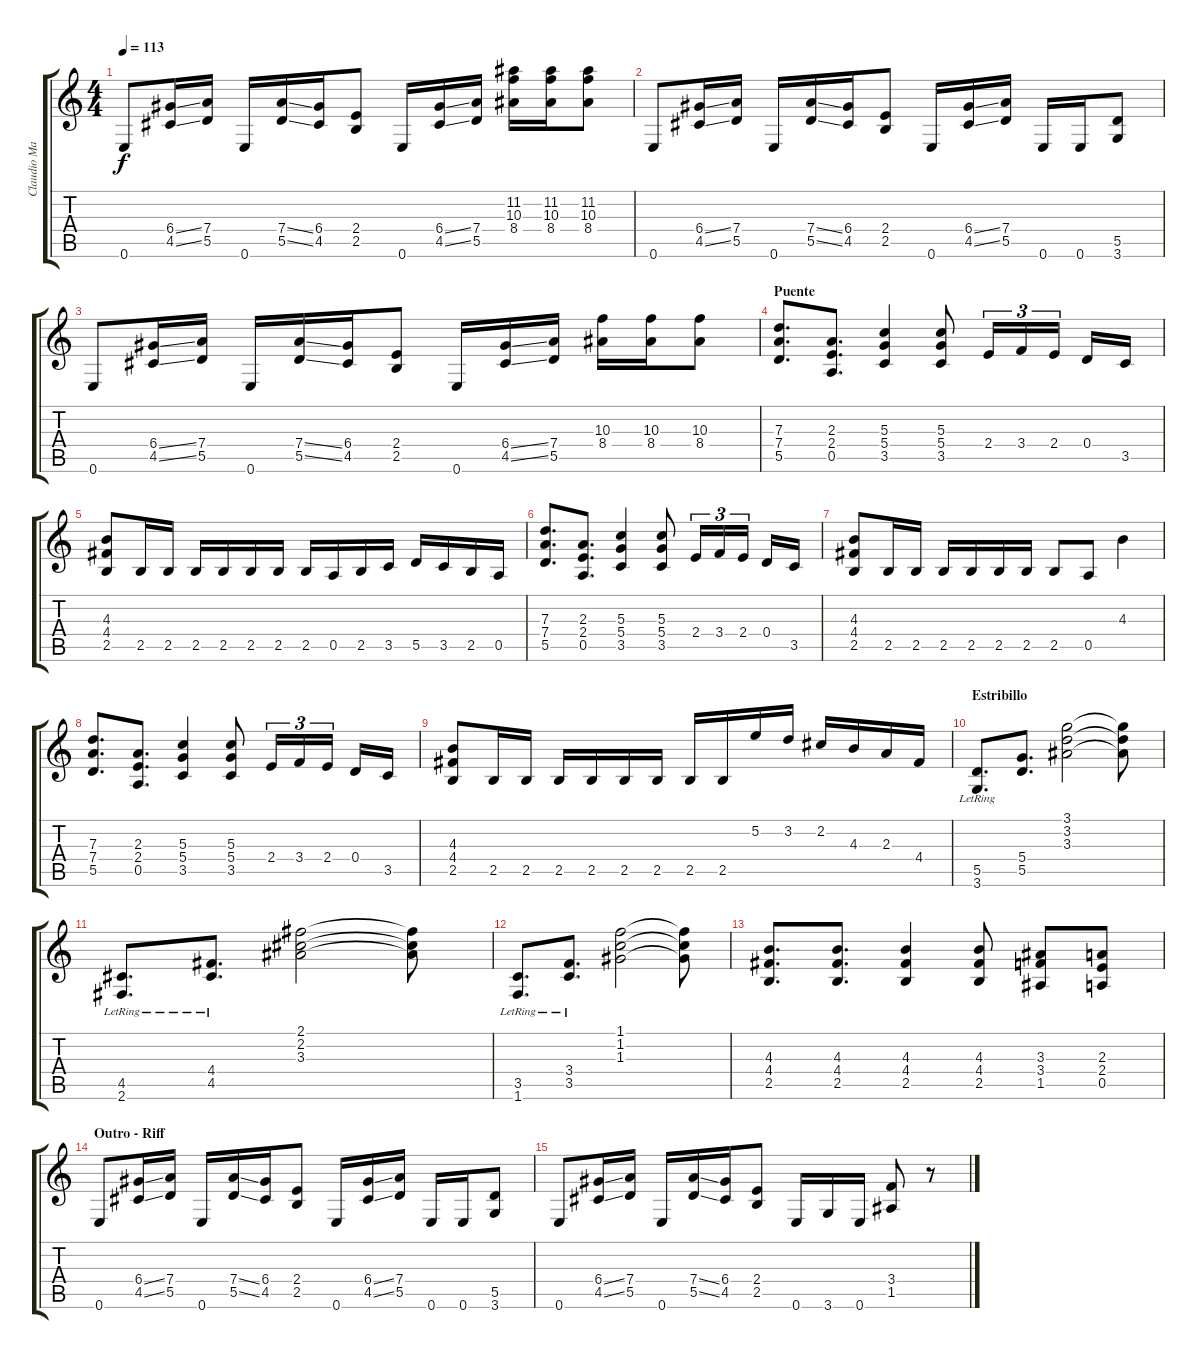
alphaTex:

\track ("Claudio Marciello (Gtr 1)" "Claudio Ma") {instrument distortionguitar}
\staff {score tabs}
\tuning (E4 B3 G3 D3 A2 E2) {hide}
\ts (4 4)
\tempo 113
\clef g2
\ks c
0.6.8{dy f} (6.4{ss} 4.5{ss}).16 (7.4 5.5).16 0.6.16 (7.4{ss} 5.5{ss}).16 (6.4 4.5).16 (2.4 2.5).8 0.6.16 (6.4{ss} 4.5{ss}).16 (7.4 5.5).16 (11.2 10.3 8.4).16 (11.2 10.3 8.4).16 (11.2 10.3 8.4).8 |
0.6.8 (6.4{ss} 4.5{ss}).16 (7.4 5.5).16 0.6.16 (7.4{ss} 5.5{ss}).16 (6.4 4.5).16 (2.4 2.5).8 0.6.16 (6.4{ss} 4.5{ss}).16 (7.4 5.5).16 0.6.16 0.6.16 (5.5 3.6).8 |
0.6.8 (6.4{ss} 4.5{ss}).16 (7.4 5.5).16 0.6.16 (7.4{ss} 5.5{ss}).16 (6.4 4.5).16 (2.4 2.5).8 0.6.16 (6.4{ss} 4.5{ss}).16 (7.4 5.5).16 (10.3 8.4).16 (10.3 8.4).16 (10.3 8.4).8 |
\section ("" "Puente")
(7.3 7.4 5.5).8{d} (2.3 2.4 0.5).8{d} (5.3 5.4 3.5).4 (5.3 5.4 3.5).8 2.4.16{tu (3 2)} 3.4.16{tu (3 2)} 2.4.16{tu (3 2)} 0.4.16 3.5.16 |
(4.3 4.4 2.5).8 2.5.16 2.5.16 2.5.16 2.5.16 2.5.16 2.5.16 2.5.16 0.5.16 2.5.16 3.5.16 5.5.16 3.5.16 2.5.16 0.5.16 |
(7.3 7.4 5.5).8{d} (2.3 2.4 0.5).8{d} (5.3 5.4 3.5).4 (5.3 5.4 3.5).8 2.4.16{tu (3 2)} 3.4.16{tu (3 2)} 2.4.16{tu (3 2)} 0.4.16 3.5.16 |
(4.3 4.4 2.5).8 2.5.16 2.5.16 2.5.16 2.5.16 2.5.16 2.5.16 2.5.8 0.5.8 4.3.4 |
(7.3 7.4 5.5).8{d} (2.3 2.4 0.5).8{d} (5.3 5.4 3.5).4 (5.3 5.4 3.5).8 2.4.16{tu (3 2)} 3.4.16{tu (3 2)} 2.4.16{tu (3 2)} 0.4.16 3.5.16 |
(4.3 4.4 2.5).8 2.5.16 2.5.16 2.5.16 2.5.16 2.5.16 2.5.16 2.5.16 2.5.16 5.2.16 3.2.16 2.2.16 4.3.16 2.3.16 4.4.16 |
\section ("" "Estribillo")
(5.5 3.6{lr}).8{d} (5.4 5.5).8{d} (3.1 3.2 3.3).2 (3.1{t} 3.2{t} 3.3{t}).8 |
(4.5{lr} 2.6{lr}).8{d} (4.4{lr} 4.5{lr}).8{d} (2.1 2.2 3.3).2 (2.1{t} 2.2{t} 3.3{t}).8 |
(3.5{lr} 1.6{lr}).8{d} (3.4{lr} 3.5{lr}).8{d} (1.1 1.2 1.3).2 (1.1{t} 1.2{t} 1.3{t}).8 |
(4.3 4.4 2.5).8{d} (4.3 4.4 2.5).8{d} (4.3 4.4 2.5).4 (4.3 4.4 2.5).8 (3.3 3.4 1.5).8 (2.3 2.4 0.5).8 |
\section ("" "Outro - Riff")
0.6.8 (6.4{ss} 4.5{ss}).16 (7.4 5.5).16 0.6.16 (7.4{ss} 5.5{ss}).16 (6.4 4.5).16 (2.4 2.5).8 0.6.16 (6.4{ss} 4.5{ss}).16 (7.4 5.5).16 0.6.16 0.6.16 (5.5 3.6).8 |
0.6.8 (6.4{ss} 4.5{ss}).16 (7.4 5.5).16 0.6.16 (7.4{ss} 5.5{ss}).16 (6.4 4.5).16 (2.4 2.5).8 0.6.16 3.6.16 0.6.16 (3.4 1.5).8 r.8
